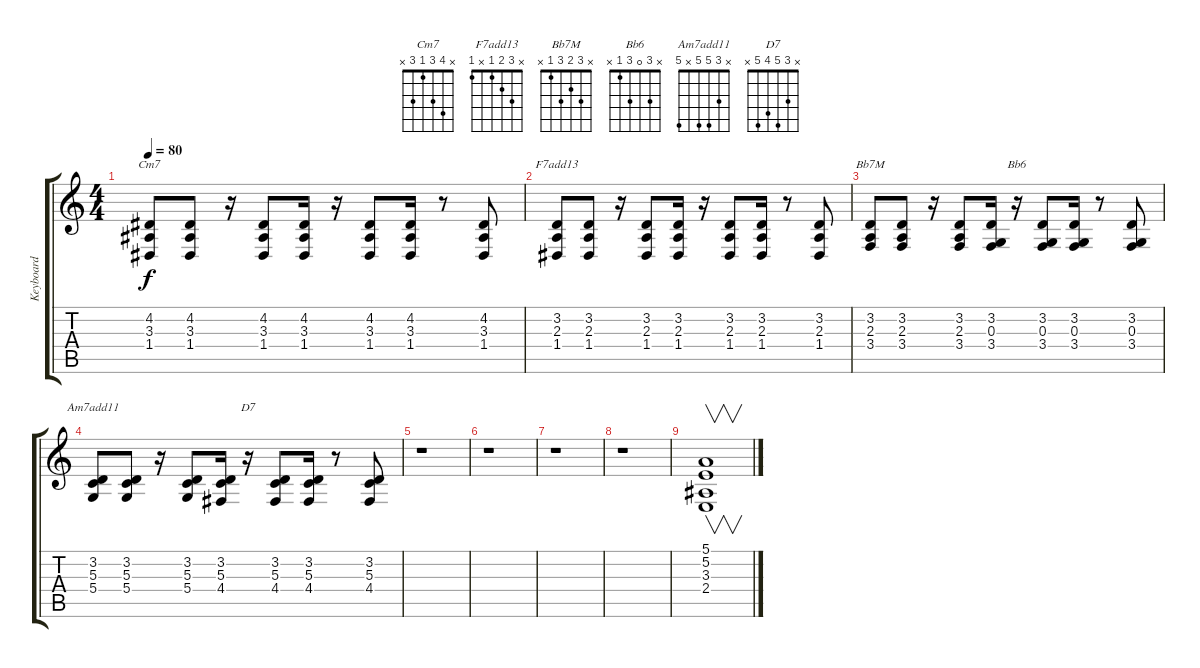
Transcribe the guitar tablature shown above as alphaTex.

\track ("Keyboard" "Keyboard") {instrument pad1newage}
\staff {score tabs}
\tuning (E4 B3 G3 D3 A2 E2) {hide}
\chord ("Cm7" x 4 3 1 3 x)
\chord ("F7add13" x 3 2 1 x 1)
\chord ("Bb7M" x 3 2 3 1 x)
\chord ("Bb6" x 3 0 3 1 x)
\chord ("Am7add11" x 3 5 5 x 5)
\chord ("D7" x 3 5 4 5 x)
\ts (4 4)
\tempo 80
\clef g2
\ks c
(4.2 3.3 1.4).8{ch "Cm7" dy f} (4.2 3.3 1.4).8 r.16 (4.2 3.3 1.4).8 (4.2 3.3 1.4).16 r.16 (4.2 3.3 1.4).8 (4.2 3.3 1.4).16 r.8 (4.2 3.3 1.4).8 |
(3.2 2.3 1.4).8{ch "F7add13"} (3.2 2.3 1.4).8 r.16 (3.2 2.3 1.4).8 (3.2 2.3 1.4).16 r.16 (3.2 2.3 1.4).8 (3.2 2.3 1.4).16 r.8 (3.2 2.3 1.4).8 |
(3.2 2.3 3.4).8{ch "Bb7M"} (3.2 2.3 3.4).8 r.16 (3.2 2.3 3.4).8 (3.2 0.3 3.4).16 r.16{ch "Bb6"} (3.2 0.3 3.4).8 (3.2 0.3 3.4).16 r.8 (3.2 0.3 3.4).8 |
(3.2 5.3 5.4).8{ch "Am7add11"} (3.2 5.3 5.4).8 r.16 (3.2 5.3 5.4).8 (3.2 5.3 4.4).16 r.16{ch "D7"} (3.2 5.3 4.4).8 (3.2 5.3 4.4).16 r.8 (3.2 5.3 4.4).8 |
r.1 |
r.1 |
r.1 |
r.1 |
(5.1 5.2 3.3 2.4).1{v}
